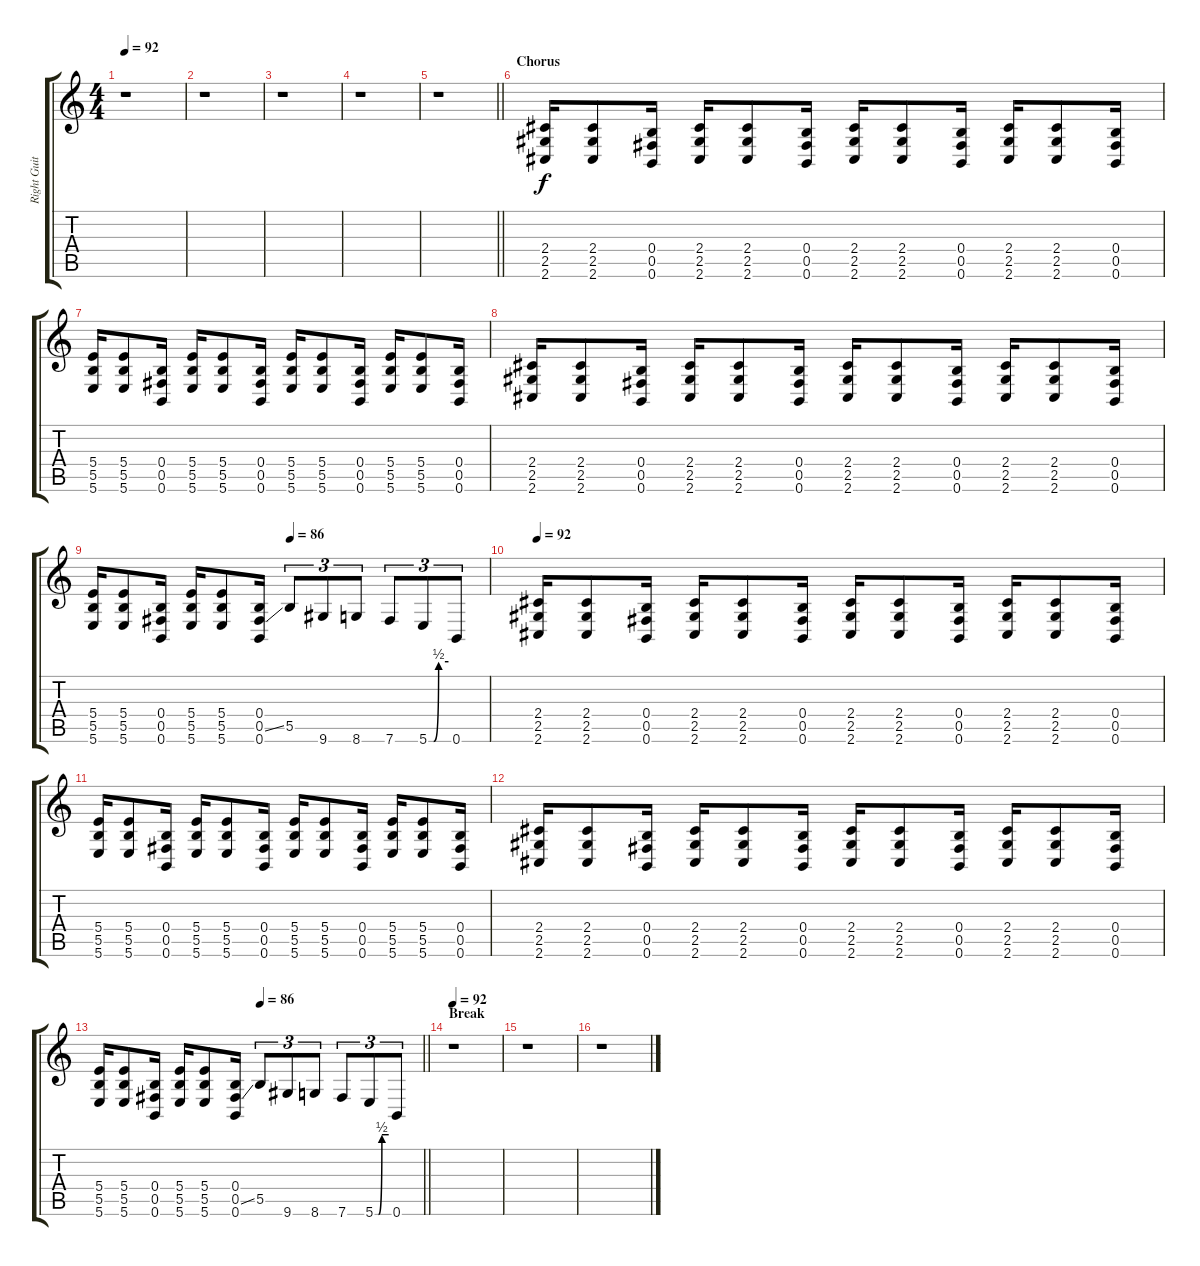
\track ("Right Guitar" "Right Guit") {instrument distortionguitar}
\staff {score tabs}
\tuning (Db4 Ab3 E3 B2 Gb2 B1) {hide}
\ts (4 4)
\tempo 92
\clef g2
\ks c
r.1{dy f} |
r.1 |
r.1 |
r.1 |
\barLineRight lightlight
r.1 |
\section ("" "Chorus")
(2.4 2.5 2.6).16 (2.4 2.5 2.6).8 (0.4 0.5 0.6).16 (2.4 2.5 2.6).16 (2.4 2.5 2.6).8 (0.4 0.5 0.6).16 (2.4 2.5 2.6).16 (2.4 2.5 2.6).8 (0.4 0.5 0.6).16 (2.4 2.5 2.6).16 (2.4 2.5 2.6).8 (0.4 0.5 0.6).16 |
(5.4 5.5 5.6).16 (5.4 5.5 5.6).8 (0.4 0.5 0.6).16 (5.4 5.5 5.6).16 (5.4 5.5 5.6).8 (0.4 0.5 0.6).16 (5.4 5.5 5.6).16 (5.4 5.5 5.6).8 (0.4 0.5 0.6).16 (5.4 5.5 5.6).16 (5.4 5.5 5.6).8 (0.4 0.5 0.6).16 |
(2.4 2.5 2.6).16 (2.4 2.5 2.6).8 (0.4 0.5 0.6).16 (2.4 2.5 2.6).16 (2.4 2.5 2.6).8 (0.4 0.5 0.6).16 (2.4 2.5 2.6).16 (2.4 2.5 2.6).8 (0.4 0.5 0.6).16 (2.4 2.5 2.6).16 (2.4 2.5 2.6).8 (0.4 0.5 0.6).16 |
\tempo (86 0.5)
(5.4 5.5 5.6).16 (5.4 5.5 5.6).8 (0.4 0.5 0.6).16 (5.4 5.5 5.6).16 (5.4 5.5 5.6).8 (0.4 0.5{ss} 0.6).16 5.5.8{tu (3 2)} 9.6.8{tu (3 2)} 8.6.8{tu (3 2)} 7.6.8{tu (3 2)} 5.6{be (custom 0 0 15 0 30 2 60 2)}.8{tu (3 2)} 0.6.8{tu (3 2)} |
\tempo 92
(2.4 2.5 2.6).16 (2.4 2.5 2.6).8 (0.4 0.5 0.6).16 (2.4 2.5 2.6).16 (2.4 2.5 2.6).8 (0.4 0.5 0.6).16 (2.4 2.5 2.6).16 (2.4 2.5 2.6).8 (0.4 0.5 0.6).16 (2.4 2.5 2.6).16 (2.4 2.5 2.6).8 (0.4 0.5 0.6).16 |
(5.4 5.5 5.6).16 (5.4 5.5 5.6).8 (0.4 0.5 0.6).16 (5.4 5.5 5.6).16 (5.4 5.5 5.6).8 (0.4 0.5 0.6).16 (5.4 5.5 5.6).16 (5.4 5.5 5.6).8 (0.4 0.5 0.6).16 (5.4 5.5 5.6).16 (5.4 5.5 5.6).8 (0.4 0.5 0.6).16 |
(2.4 2.5 2.6).16 (2.4 2.5 2.6).8 (0.4 0.5 0.6).16 (2.4 2.5 2.6).16 (2.4 2.5 2.6).8 (0.4 0.5 0.6).16 (2.4 2.5 2.6).16 (2.4 2.5 2.6).8 (0.4 0.5 0.6).16 (2.4 2.5 2.6).16 (2.4 2.5 2.6).8 (0.4 0.5 0.6).16 |
\tempo (86 0.5)
\barLineRight lightlight
(5.4 5.5 5.6).16 (5.4 5.5 5.6).8 (0.4 0.5 0.6).16 (5.4 5.5 5.6).16 (5.4 5.5 5.6).8 (0.4 0.5{ss} 0.6).16 5.5.8{tu (3 2)} 9.6.8{tu (3 2)} 8.6.8{tu (3 2)} 7.6.8{tu (3 2)} 5.6{be (custom 0 0 15 0 30 2 60 2)}.8{tu (3 2)} 0.6.8{tu (3 2)} |
\section ("" "Break")
\tempo 92
r.1 |
r.1 |
r.1
